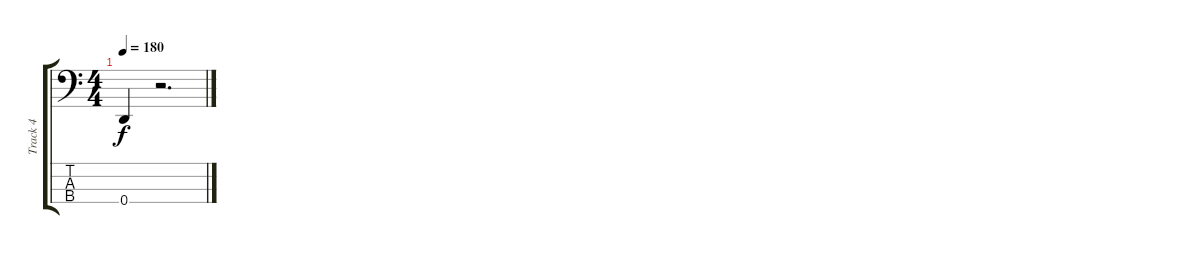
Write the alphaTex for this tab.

\track ("Track 4" "Track 4") {instrument electricbassfinger}
\staff {score tabs}
\tuning (G2 D2 A1 D1) {hide}
\ts (4 4)
\tempo 180
\clef f4
\ks c
0.4.4{dy f} r.2{d}
